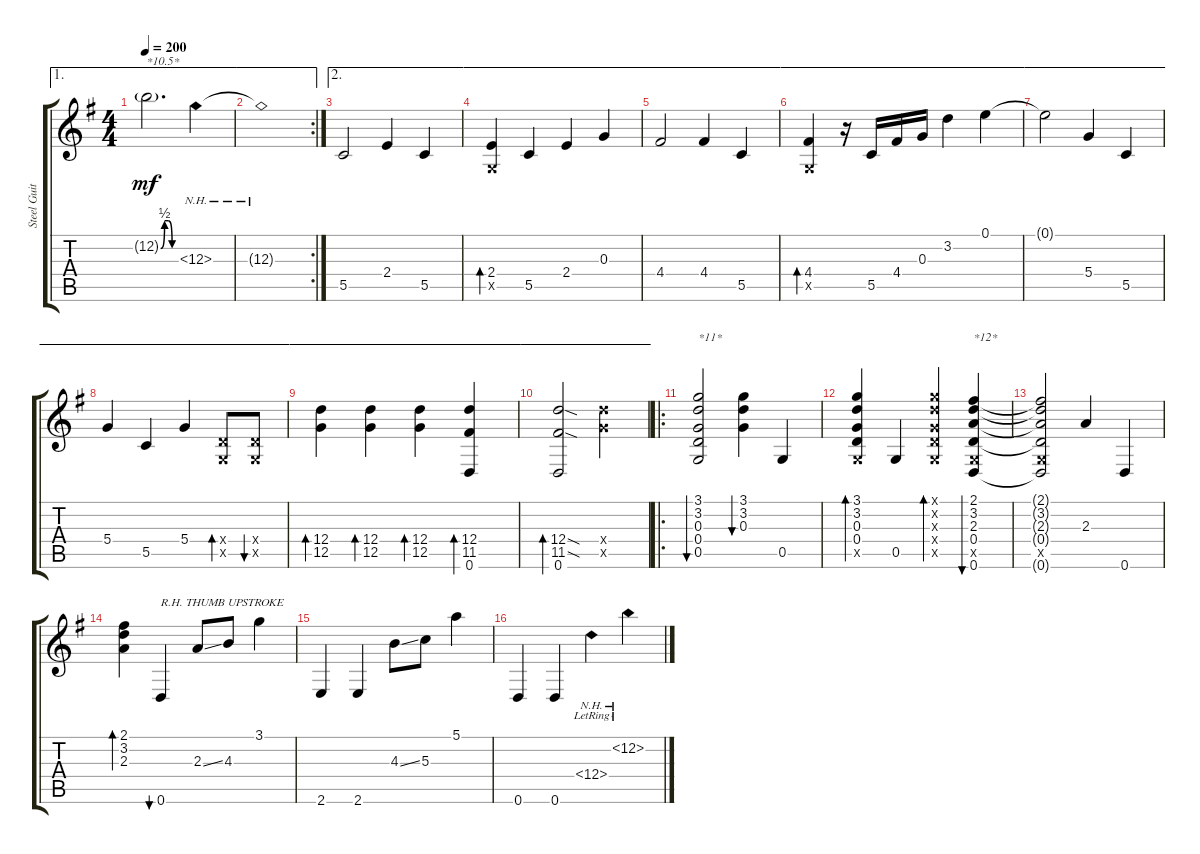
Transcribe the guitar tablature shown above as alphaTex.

\track ("Steel Guitar" "Steel Guit") {instrument acousticguitarsteel}
\staff {score tabs}
\tuning (E4 B3 G3 D3 G2 D2) {hide}
\ae 1
\ts (4 4)
\tempo 200
\clef g2
\ks g
12.2{be (custom 0 0 15 2 30 2 45 0 60 0) g}.2{d txt "*10.5*" dy mf} 12.3{nh}.4 |
\ae 1
\rc 2
12.3{nh t}.1 |
\ae 2
5.5.2 2.4.4 5.5.4 |
\ae 2
(2.4 0.5{x}).4{bd 120} 5.5.4 2.4.4 0.3.4 |
\ae 2
4.4.2 4.4.4 5.5.4 |
\ae 2
(4.4 0.5{x}).4{bd 120} r.16 5.5.16 4.4.16 0.3.16 3.2.4 0.1.4 |
\ae 2
0.1{t}.2 5.4.4 5.5.4 |
\ae 2
5.4.4 5.5.4 5.4.4 (0.4{x} 0.5{x}).8{bd 120} (0.4{x} 0.5{x}).8{bu 120} |
\ae 2
(12.4 12.5).4{bd 120} (12.4 12.5).4{bd 120} (12.4 12.5).4{bd 120} (12.4 11.5 0.6).4{bd 120} |
\ae 2
(12.4{sod} 11.5{sod} 0.6).2{bd 120} (12.4{x} 12.5{x}).2 |
\ro
\section ("" "")
(3.1 3.2 0.3 0.4 0.5).2{bu 240 txt "*11*"} (3.1 3.2 0.3).4{bu 30} 0.5.4 |
(3.1 3.2 0.3 0.4 0.5{x}).4{bd 30} 0.5.4 (3.1{x} 3.2{x} 0.3{x} 0.4{x} 0.5{x}).4{bd 30} (2.1 3.2 2.3 0.4 0.5{x} 0.6).4{bu 240 txt "*12*"} |
(2.1{t} 3.2{t} 2.3{t} 0.4{t} 0.5{x} 0.6{t}).2 2.3.4 0.6.4 |
(2.1 3.2 2.3).4{bd 30} 0.6.4{bu 30 txt "R.H. THUMB UPSTROKE"} 2.3{ss}.8 4.3.8 3.1.4 |
2.6.4 2.6.4 4.3{ss}.8 5.3.8 5.1.4 |
0.6.4 0.6.4 12.4{nh lr}.4 12.2{nh lr}.4
